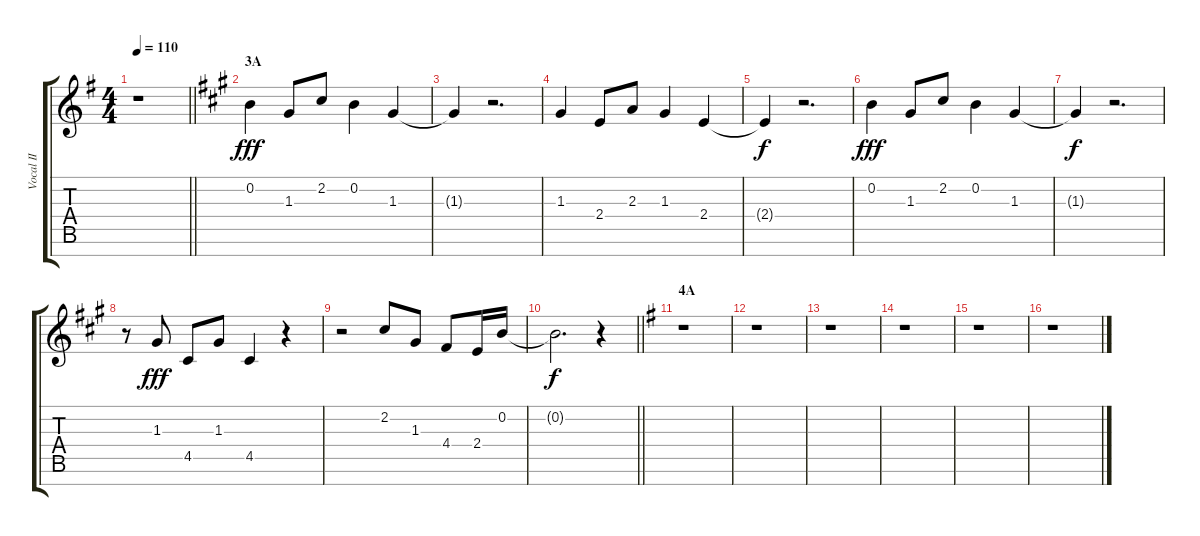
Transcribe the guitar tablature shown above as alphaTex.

\track ("Vocal II" "Vocal II") {instrument voiceoohs}
\staff {score tabs}
\tuning (E5 B4 G4 D4 A3 E3 B2) {hide}
\ts (4 4)
\tempo 110
\clef g2
\barLineRight lightlight
\ks g
r.1{dy fff} |
\section ("" "3A")
\ks a
0.2.4 1.3.8 2.2.8 0.2.4 1.3.4 |
1.3{t}.4 r.2{d} |
1.3.4 2.4.8 2.3.8 1.3.4 2.4.4 |
2.4{t}.4{dy f} r.2{d} |
0.2.4{dy fff} 1.3.8 2.2.8 0.2.4 1.3.4 |
1.3{t}.4{dy f} r.2{d} |
r.8 1.3.8{dy fff} 4.5.8 1.3.8 4.5.4 r.4 |
r.2 2.2.8 1.3.8 4.4.8 2.4.16 0.2.16 |
\barLineRight lightlight
0.2{t}.2{d dy f} r.4 |
\section ("" "4A")
\ks g
r.1 |
r.1 |
r.1 |
r.1 |
r.1 |
r.1
